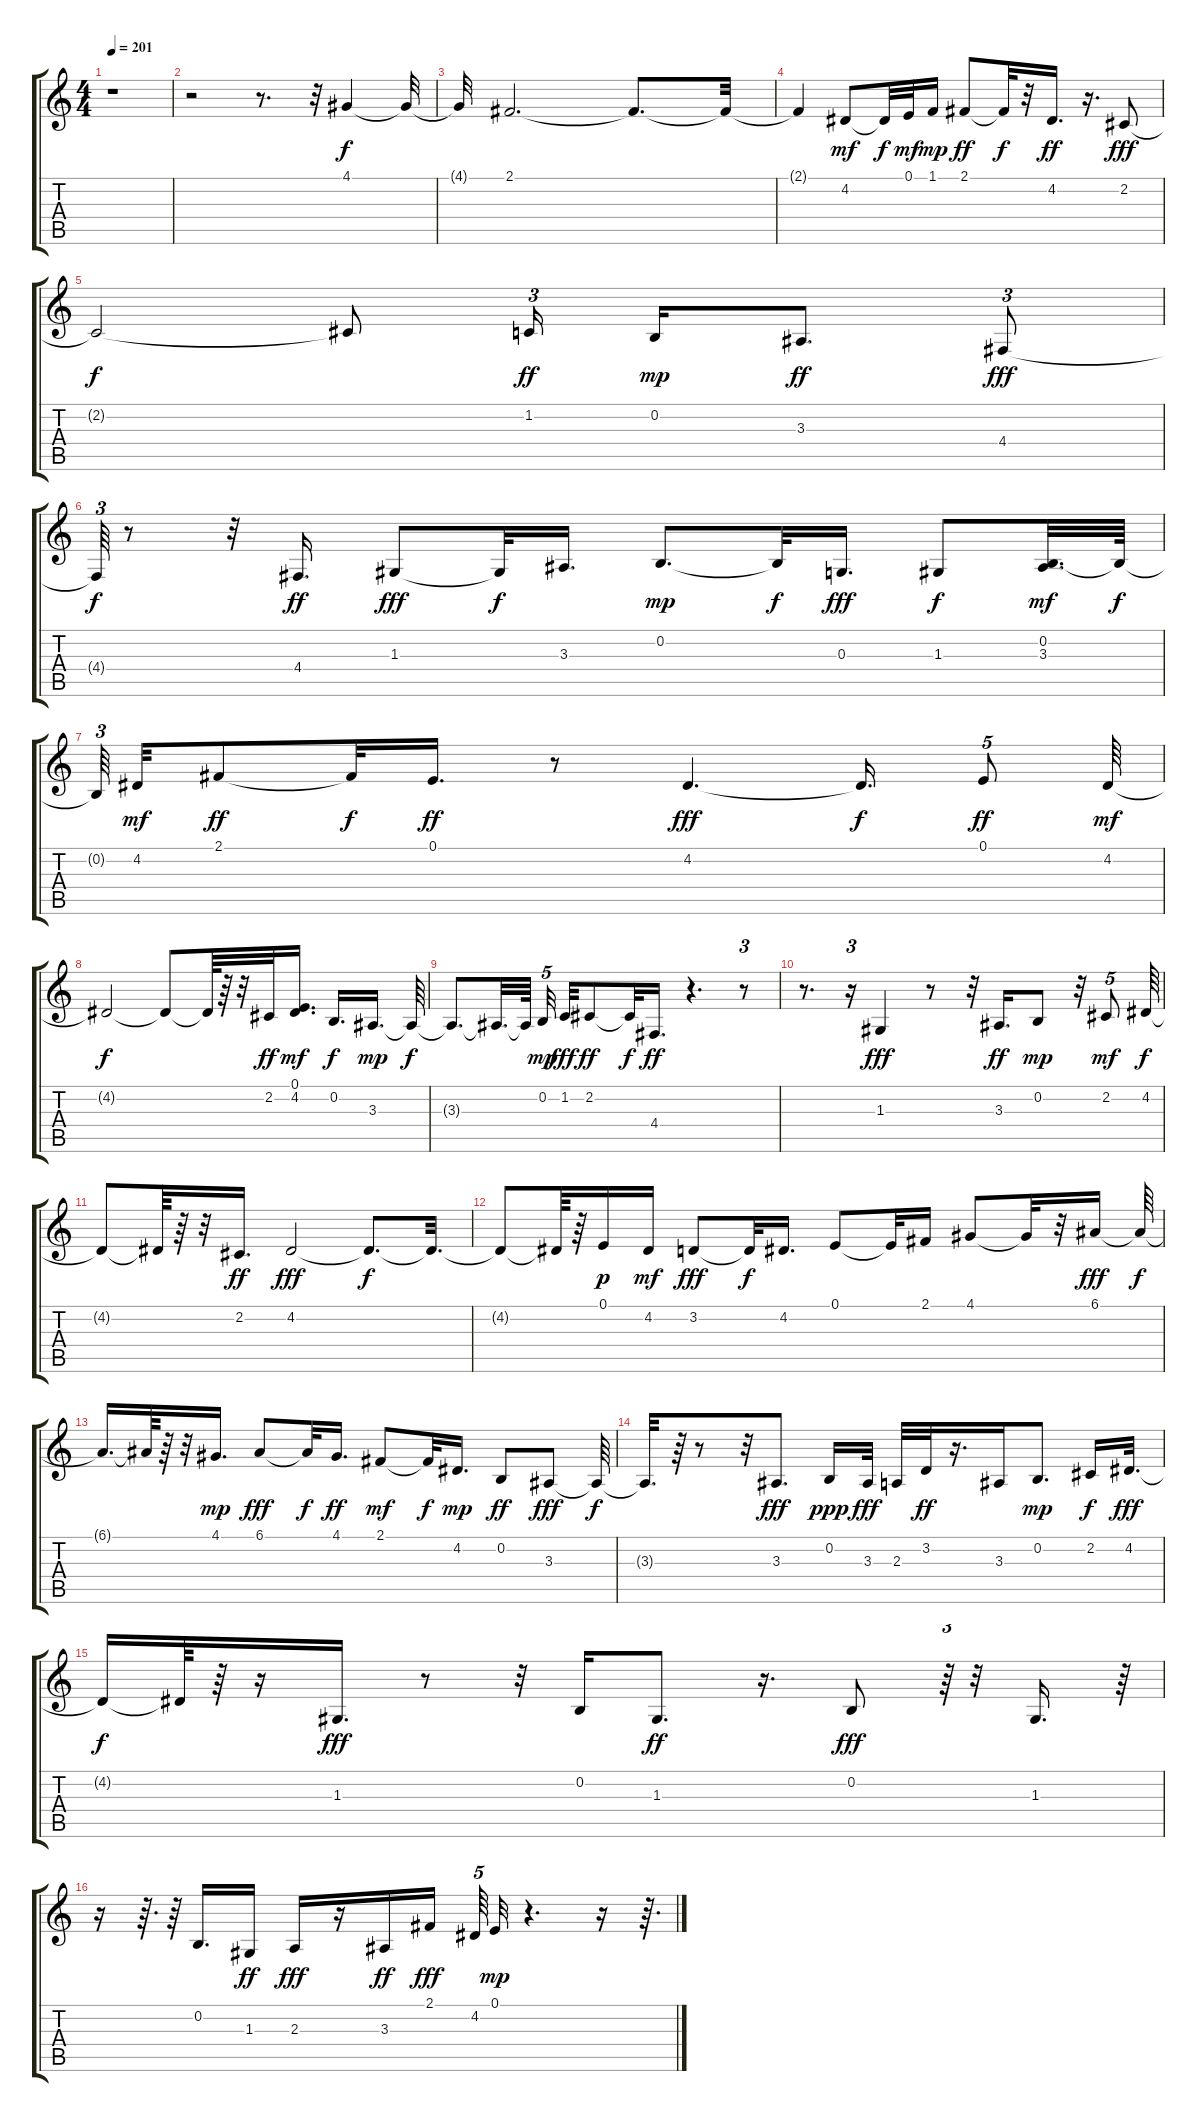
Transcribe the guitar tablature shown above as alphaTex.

\track "" {instrument tenorsax}
\staff {score tabs}
\tuning (E4 B3 G3 D3 A2 E2) {hide}
\ts (4 4)
\tempo 201
\clef g2
\ks c
r.1{dy f} |
r.2 r.8{d} r.32 4.1.4 4.1{t}.32 |
4.1{t}.32 2.1.2{d} 2.1{t}.8{d} 2.1{t}.32 |
2.1{t}.4 4.2.8{dy mf} 4.2{t}.32{dy f} 0.1.32{dy mf} 1.1.16{dy mp} 2.1.8{dy ff} 2.1{t}.32{dy f} r.32 4.2.16{d dy ff} r.16{d} 2.2.8{dy fff} |
2.2{t}.2{dy f} 2.2{t}.8 1.2.16{tu (3 2) dy ff} 0.2.16{dy mp} 3.3.8{d dy ff} 4.4.8{tu (3 2) dy fff} |
4.4{t}.64{tu (3 2) dy f} r.8 r.32 4.4.16{d dy ff} 1.3.8{dy fff} 1.3{t}.32{dy f} 3.3.16{d} 0.2.8{d dy mp} 0.2{t}.32{dy f} 0.3.16{d dy fff} 1.3.8{dy f} (0.2 3.3).32{d dy mf} 0.2{t}.64{dy f} |
0.2{t}.64{tu (3 2)} 4.2.32{dy mf} 2.1.8{dy ff} 2.1{t}.32{dy f} 0.1.16{d dy ff} r.8 4.2.4{d dy fff} 4.2{t}.16{d dy f} 0.1.8{tu (5 4) dy ff} 4.2.64{dy mf} |
4.2{t}.2{dy f} 4.2{t}.8 4.2{t}.64 r.64 r.32 2.2.32{dy ff} (0.1 4.2).16{d dy mf} 0.2.16{d dy f} 3.3.16{d dy mp} 3.3{t}.64{dy f} |
3.3{t}.8{d} 3.3{t}.32{d} 3.3{t}.64 0.2.32{tu (5 4) dy mp} 1.2.32{dy fff} 2.2.8{dy ff} 2.2{t}.32{dy f} 4.4.16{d dy ff} r.4{d} r.8{tu (3 2)} |
r.8{d} r.16{tu (3 2)} 1.3.4{dy fff} r.8 r.32 3.3.16{d dy ff} 0.2.8{dy mp} r.32 2.2.8{tu (5 4) dy mf} 4.2.64{dy f} |
4.2{t}.8 4.2{t}.64 r.64 r.32 2.2.16{d dy ff} 4.2.2{dy fff} 4.2{t}.8{d dy f} 4.2{t}.32{d} |
4.2{t}.8 4.2{t}.64 r.64 0.1.16{dy p} 4.2.16{dy mf} 3.2.8{dy fff} 3.2{t}.32{dy f} 4.2.16{d} 0.1.8 0.1{t}.32 2.1.16 4.1.8 4.1{t}.32 r.32 6.1.16{dy fff} 6.1{t}.64{dy f} |
6.1{t}.16{d} 6.1{t}.64 r.64 r.32 4.1.16{d dy mp} 6.1.8{dy fff} 6.1{t}.32{dy f} 4.1.16{d dy ff} 2.1.8{dy mf} 2.1{t}.32{dy f} 4.2.16{d dy mp} 0.2.8{dy ff} 3.3.8{dy fff} 3.3{t}.64{dy f} |
3.3{t}.32{d} r.64 r.8 r.32 3.3.8{d dy fff} 0.2.16{dy ppp} 3.3.32{dy fff} 2.3.32 3.2.32{dy ff} r.16{d} 3.3.16 0.2.8{d dy mp} 2.2.16{dy f} 4.2.32{d dy fff} |
4.2{t}.16{dy f} 4.2{t}.64 r.64 r.16 1.3.16{d dy fff} r.8 r.32 0.2.16 1.3.8{d dy ff} r.16{d} 0.2.8{dy fff} r.64{tu (3 2)} r.32 1.3.16{d} r.64 |
r.16 r.64{d} r.64 0.2.16{d} 1.3.16{dy ff} 2.3.16{dy fff} r.16 3.3.16{dy ff} 2.1.16{dy fff} 4.2.64{tu (5 4)} 0.1.32{dy mp} r.4{d} r.16 r.64{d}
